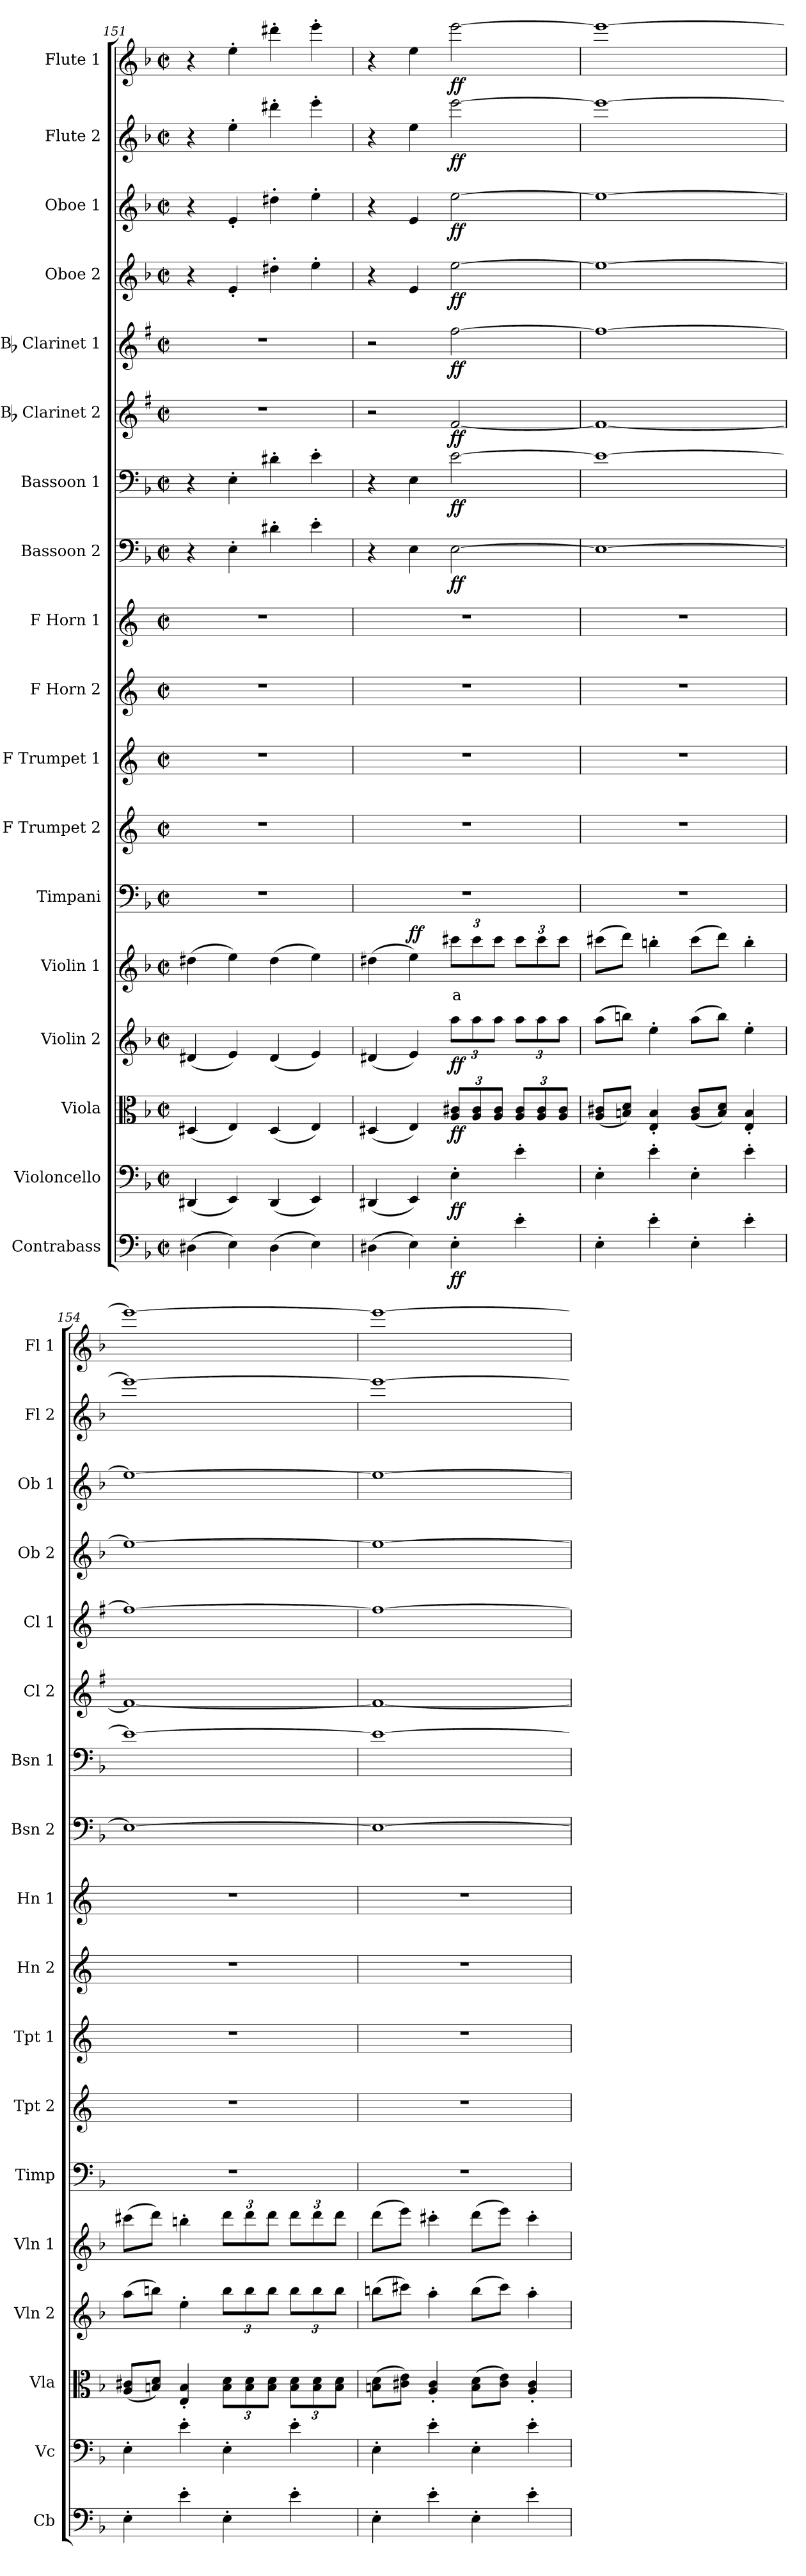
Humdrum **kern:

**kern	**dynam	**kern	**dynam	**kern	**dynam	**kern	**dynam	**kern	**text	**dynam	**kern	**kern	**kern	**kern	**kern	**kern	**dynam	**kern	**dynam	**kern	**dynam	**kern	**dynam	**kern	**dynam	**kern	**dynam	**kern	**dynam	**kern	**dynam
*part18	*part18	*part17	*part17	*part16	*part16	*part15	*part15	*part14	*part14	*part14	*part13	*part12	*part11	*part10	*part9	*part8	*part8	*part7	*part7	*part6	*part6	*part5	*part5	*part4	*part4	*part3	*part3	*part2	*part2	*part1	*part1
*staff18	*staff18	*staff17	*staff17	*staff16	*staff16	*staff15	*staff15	*staff14	*staff14	*staff14	*staff13	*staff12	*staff11	*staff10	*staff9	*staff8	*staff8	*staff7	*staff7	*staff6	*staff6	*staff5	*staff5	*staff4	*staff4	*staff3	*staff3	*staff2	*staff2	*staff1	*staff1
*I"Contrabass	*	*I"Violoncello	*	*I"Viola	*	*I"Violin 2	*	*I"Violin 1	*	*	*I"Timpani	*I"F Trumpet 2	*I"F Trumpet 1	*I"F Horn 2	*I"F Horn 1	*I"Bassoon 2	*	*I"Bassoon 1	*	*I"Bb Clarinet 2	*	*I"Bb Clarinet 1	*	*I"Oboe 2	*	*I"Oboe 1	*	*I"Flute 2	*	*I"Flute 1	*
*I'Cb	*	*I'Vc	*	*I'Vla	*	*I'Vln 2	*	*I'Vln 1	*	*	*I'Timp	*I'Tpt 2	*I'Tpt 1	*I'Hn 2	*I'Hn 1	*I'Bsn 2	*	*I'Bsn 1	*	*I'Cl 2	*	*I'Cl 1	*	*I'Ob 2	*	*I'Ob 1	*	*I'Fl 2	*	*I'Fl 1	*
*clefF4	*	*clefF4	*	*clefC3	*	*clefG2	*	*clefG2	*	*	*clefF4	*clefG2	*clefG2	*clefG2	*clefG2	*clefF4	*	*clefF4	*	*clefG2	*	*clefG2	*	*clefG2	*	*clefG2	*	*clefG2	*	*clefG2	*
*ITrd7c12	*	*	*	*	*	*	*	*	*	*	*	*ITrd-3c-5	*ITrd-3c-5	*ITrd4c7	*ITrd4c7	*	*	*	*	*ITrd1c2	*	*ITrd1c2	*	*	*	*	*	*	*	*	*
*k[b-]	*	*k[b-]	*	*k[b-]	*	*k[b-]	*	*k[b-]	*	*	*k[b-]	*k[b-]	*k[b-]	*k[b-]	*k[b-]	*k[b-]	*	*k[b-]	*	*k[b-]	*	*k[b-]	*	*k[b-]	*	*k[b-]	*	*k[b-]	*	*k[b-]	*
*M2/2	*	*M2/2	*	*M2/2	*	*M2/2	*	*M2/2	*	*	*M2/2	*M2/2	*M2/2	*M2/2	*M2/2	*M2/2	*	*M2/2	*	*M2/2	*	*M2/2	*	*M2/2	*	*M2/2	*	*M2/2	*	*M2/2	*
*met(c|)	*	*met(c|)	*	*met(c|)	*	*met(c|)	*	*met(c|)	*	*	*met(c|)	*met(c|)	*met(c|)	*met(c|)	*met(c|)	*met(c|)	*	*met(c|)	*	*met(c|)	*	*met(c|)	*	*met(c|)	*	*met(c|)	*	*met(c|)	*	*met(c|)	*
=151	=151	=151	=151	=151	=151	=151	=151	=151	=151	=151	=151	=151	=151	=151	=151	=151	=151	=151	=151	=151	=151	=151	=151	=151	=151	=151	=151	=151	=151	=151	=151
(4DD#X\	.	(4DD#X/	.	(4D#X/	.	(4d#X/	.	(4dd#X\	.	.	1r	1r	1r	1r	1r	4r	.	4r	.	1r	.	1r	.	4r	.	4r	.	4r	.	4r	.
4EE\)	.	4EE/)	.	4E/)	.	4e/)	.	4ee\)	.	.	.	.	.	.	.	4E'\	.	4E'\	.	.	.	.	.	4e'/	.	4e'/	.	4ee'\	.	4ee'\	.
(4DD#\	.	(4DD#/	.	(4D#/	.	(4d#/	.	(4dd#\	.	.	.	.	.	.	.	4d#X'\	.	4d#X'\	.	.	.	.	.	4dd#X'\	.	4dd#X'\	.	4ddd#X'\	.	4ddd#X'\	.
4EE\)	.	4EE/)	.	4E/)	.	4e/)	.	4ee\)	.	.	.	.	.	.	.	4e'\	.	4e'\	.	.	.	.	.	4ee'\	.	4ee'\	.	4eee'\	.	4eee'\	.
!!LO:PB:g=z
=152	=152	=152	=152	=152	=152	=152	=152	=152	=152	=152	=152	=152	=152	=152	=152	=152	=152	=152	=152	=152	=152	=152	=152	=152	=152	=152	=152	=152	=152	=152	=152
(4DD#X\	.	(4DD#X/	.	(4D#X/	.	(4d#X/	.	(4dd#X\	.	.	1r	1r	1r	1r	1r	4r	.	4r	.	2r	.	2r	.	4r	.	4r	.	4r	.	4r	.
!	!	!	!	!	!	!	!	!	!	!LO:DY:b	!	!	!	!	!	!	!	!	!	!	!	!	!	!	!	!	!	!	!	!	!
4EE\)	.	4EE/)	.	4E/)	.	4e/)	.	4ee\)	.	ff	.	.	.	.	.	4E\	.	4E\	.	.	.	.	.	4e/	.	4e/	.	4ee\	.	4ee\	.
*	*	*	*	*Xbrackettup	*	*Xbrackettup	*	*Xbrackettup	*	*	*	*	*	*	*	*	*	*	*	*	*	*	*	*	*	*	*	*	*	*	*
!	!LO:DY:b	!	!LO:DY:b	!	!LO:DY:b	!	!LO:DY:b	!	!LO:LY:b:color=#FF0000	!	!	!	!	!	!	!	!LO:DY:b	!	!LO:DY:b	!	!LO:DY:b	!	!LO:DY:b	!	!LO:DY:b	!	!LO:DY:b	!	!LO:DY:b	!	!LO:DY:b
4EE'\	ff	4E'\	ff	12A/ 12c#X/L	ff	12aa\L	ff	12ccc#X\L	a	.	.	.	.	.	.	[2E\	ff	[2e\	ff	[2e/	ff	[2ee\	ff	[2ee\	ff	[2ee\	ff	[2eee\	ff	[2eee\	ff
.	.	.	.	12A/ 12c#/	.	12aa\	.	12ccc#\	.	.	.	.	.	.	.	.	.	.	.	.	.	.	.	.	.	.	.	.	.	.	.
.	.	.	.	12A/ 12c#/J	.	12aa\J	.	12ccc#\J	.	.	.	.	.	.	.	.	.	.	.	.	.	.	.	.	.	.	.	.	.	.	.
4E'\	.	4e'\	.	12A/ 12c#/L	.	12aa\L	.	12ccc#\L	.	.	.	.	.	.	.	.	.	.	.	.	.	.	.	.	.	.	.	.	.	.	.
.	.	.	.	12A/ 12c#/	.	12aa\	.	12ccc#\	.	.	.	.	.	.	.	.	.	.	.	.	.	.	.	.	.	.	.	.	.	.	.
.	.	.	.	12A/ 12c#/J	.	12aa\J	.	12ccc#\J	.	.	.	.	.	.	.	.	.	.	.	.	.	.	.	.	.	.	.	.	.	.	.
=153	=153	=153	=153	=153	=153	=153	=153	=153	=153	=153	=153	=153	=153	=153	=153	=153	=153	=153	=153	=153	=153	=153	=153	=153	=153	=153	=153	=153	=153	=153	=153
4EE'\	.	4E'\	.	(8A/ 8c#X/L	.	(8aa\L	.	(8ccc#X\L	.	.	1r	1r	1r	1r	1r	1E_	.	1e_	.	1e_	.	1ee_	.	1ee_	.	1ee_	.	1eee_	.	1eee_	.
.	.	.	.	8Bn/ 8d/J)	.	8bbn\J)	.	8ddd\J)	.	.	.	.	.	.	.	.	.	.	.	.	.	.	.	.	.	.	.	.	.	.	.
4E'\	.	4e'\	.	4E/' 4B/'	.	4ee'\	.	4bbn'\	.	.	.	.	.	.	.	.	.	.	.	.	.	.	.	.	.	.	.	.	.	.	.
4EE'\	.	4E'\	.	(8A/ 8c#/L	.	(8aa\L	.	(8ccc#\L	.	.	.	.	.	.	.	.	.	.	.	.	.	.	.	.	.	.	.	.	.	.	.
.	.	.	.	8B/ 8d/J)	.	8bb\J)	.	8ddd\J)	.	.	.	.	.	.	.	.	.	.	.	.	.	.	.	.	.	.	.	.	.	.	.
4E'\	.	4e'\	.	4E/' 4B/'	.	4ee'\	.	4bb'\	.	.	.	.	.	.	.	.	.	.	.	.	.	.	.	.	.	.	.	.	.	.	.
=154	=154	=154	=154	=154	=154	=154	=154	=154	=154	=154	=154	=154	=154	=154	=154	=154	=154	=154	=154	=154	=154	=154	=154	=154	=154	=154	=154	=154	=154	=154	=154
4EE'\	.	4E'\	.	(8A/ 8c#X/L	.	(8aa\L	.	(8ccc#X\L	.	.	1r	1r	1r	1r	1r	1E_	.	1e_	.	1e_	.	1ee_	.	1ee_	.	1ee_	.	1eee_	.	1eee_	.
.	.	.	.	8Bn/ 8d/J)	.	8bbn\J)	.	8ddd\J)	.	.	.	.	.	.	.	.	.	.	.	.	.	.	.	.	.	.	.	.	.	.	.
4E'\	.	4e'\	.	4E/' 4B/'	.	4ee'\	.	4bbn'\	.	.	.	.	.	.	.	.	.	.	.	.	.	.	.	.	.	.	.	.	.	.	.
4EE'\	.	4E'\	.	12B\ 12d\L	.	12bb\L	.	12ddd\L	.	.	.	.	.	.	.	.	.	.	.	.	.	.	.	.	.	.	.	.	.	.	.
.	.	.	.	12B\ 12d\	.	12bb\	.	12ddd\	.	.	.	.	.	.	.	.	.	.	.	.	.	.	.	.	.	.	.	.	.	.	.
.	.	.	.	12B\ 12d\J	.	12bb\J	.	12ddd\J	.	.	.	.	.	.	.	.	.	.	.	.	.	.	.	.	.	.	.	.	.	.	.
4E'\	.	4e'\	.	12B\ 12d\L	.	12bb\L	.	12ddd\L	.	.	.	.	.	.	.	.	.	.	.	.	.	.	.	.	.	.	.	.	.	.	.
.	.	.	.	12B\ 12d\	.	12bb\	.	12ddd\	.	.	.	.	.	.	.	.	.	.	.	.	.	.	.	.	.	.	.	.	.	.	.
.	.	.	.	12B\ 12d\J	.	12bb\J	.	12ddd\J	.	.	.	.	.	.	.	.	.	.	.	.	.	.	.	.	.	.	.	.	.	.	.
=155	=155	=155	=155	=155	=155	=155	=155	=155	=155	=155	=155	=155	=155	=155	=155	=155	=155	=155	=155	=155	=155	=155	=155	=155	=155	=155	=155	=155	=155	=155	=155
4EE'\	.	4E'\	.	(8Bn\ 8d\L	.	(8bbn\L	.	(8ddd\L	.	.	1r	1r	1r	1r	1r	1E_	.	1e_	.	1e_	.	1ee_	.	1ee_	.	1ee_	.	1eee_	.	1eee_	.
.	.	.	.	8c#X\ 8e\J)	.	8ccc#X\J)	.	8eee\J)	.	.	.	.	.	.	.	.	.	.	.	.	.	.	.	.	.	.	.	.	.	.	.
4E'\	.	4e'\	.	4A/' 4c#/'	.	4aa'\	.	4ccc#X'\	.	.	.	.	.	.	.	.	.	.	.	.	.	.	.	.	.	.	.	.	.	.	.
4EE'\	.	4E'\	.	(8B\ 8d\L	.	(8bb\L	.	(8ddd\L	.	.	.	.	.	.	.	.	.	.	.	.	.	.	.	.	.	.	.	.	.	.	.
.	.	.	.	8c#\ 8e\J)	.	8ccc#\J)	.	8eee\J)	.	.	.	.	.	.	.	.	.	.	.	.	.	.	.	.	.	.	.	.	.	.	.
4E'\	.	4e'\	.	4A/' 4c#/'	.	4aa'\	.	4ccc#'\	.	.	.	.	.	.	.	.	.	.	.	.	.	.	.	.	.	.	.	.	.	.	.
=	=	=	=	=	=	=	=	=	=	=	=	=	=	=	=	=	=	=	=	=	=	=	=	=	=	=	=	=	=	=	=
*-	*-	*-	*-	*-	*-	*-	*-	*-	*-	*-	*-	*-	*-	*-	*-	*-	*-	*-	*-	*-	*-	*-	*-	*-	*-	*-	*-	*-	*-	*-	*-
